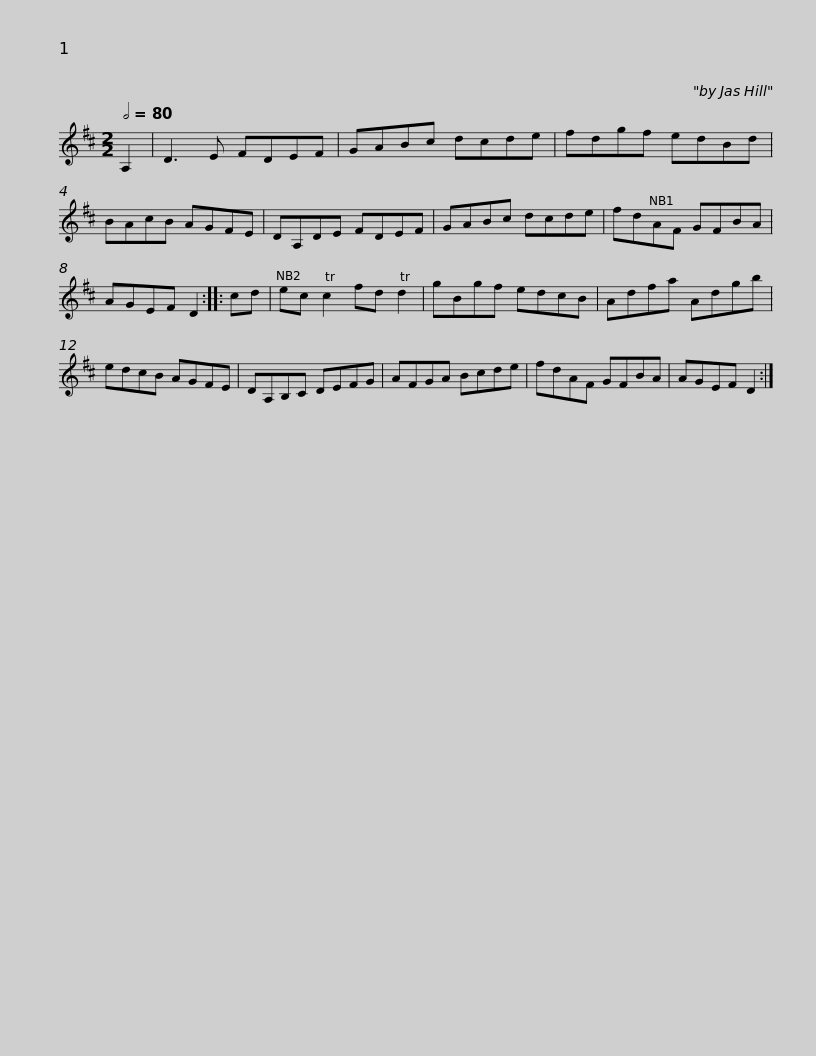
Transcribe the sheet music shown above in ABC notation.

X:1
L:1/8
Q:1/2=80
M:2/2
I:linebreak $
K:D
V:1 treble
V:1
 A,2 | D3 E FDEF | GABc dcde | fdgf edBd | BAcB AGFE | %5
 DA,DE FDEF |$ GABc dcde | fdAF GFBA | AGEF D2 :: cd | %10
 ec Tc2 fd Td2 | gBgf edcB |$ Adfa Adgb | edcB AGFE | DA,B,C DEFG | %15
 AFGA Bcde | fdAF GFBA |$ AGEF D2 :| %18
